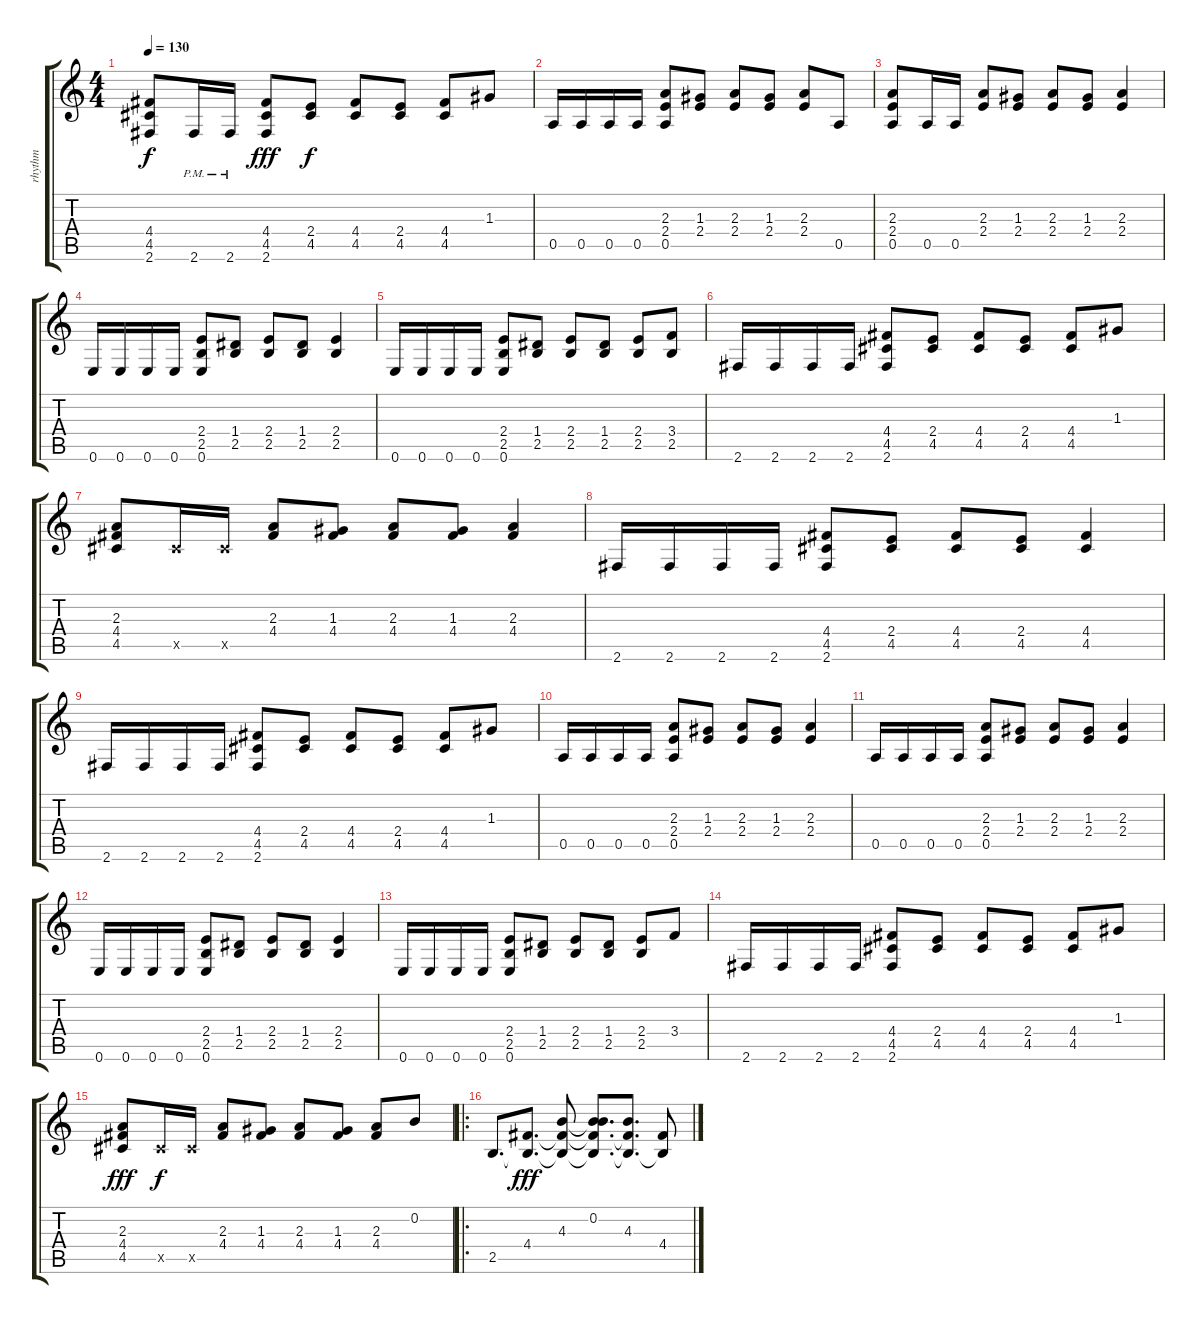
\track ("rhythm" "rhythm") {solo instrument distortionguitar}
\staff {score tabs}
\tuning (E4 B3 G3 D3 A2 E2) {hide}
\ts (4 4)
\tempo 130
\clef g2
\ks c
(4.4 4.5 2.6).8{dy f} 2.6{pm}.16 2.6{pm}.16 (4.4 4.5 2.6).8{dy fff} (2.4 4.5).8{dy f} (4.4 4.5).8 (2.4 4.5).8 (4.4 4.5).8 1.3.8 |
0.5.16 0.5.16 0.5.16 0.5.16 (2.3 2.4 0.5).8 (1.3 2.4).8 (2.3 2.4).8 (1.3 2.4).8 (2.3 2.4).8 0.5.8 |
(2.3 2.4 0.5).8 0.5.16 0.5.16 (2.3 2.4).8 (1.3 2.4).8 (2.3 2.4).8 (1.3 2.4).8 (2.3 2.4).4 |
0.6.16 0.6.16 0.6.16 0.6.16 (2.4 2.5 0.6).8 (1.4 2.5).8 (2.4 2.5).8 (1.4 2.5).8 (2.4 2.5).4 |
0.6.16 0.6.16 0.6.16 0.6.16 (2.4 2.5 0.6).8 (1.4 2.5).8 (2.4 2.5).8 (1.4 2.5).8 (2.4 2.5).8 (3.4 2.5).8 |
2.6.16 2.6.16 2.6.16 2.6.16 (4.4 4.5 2.6).8 (2.4 4.5).8 (4.4 4.5).8 (2.4 4.5).8 (4.4 4.5).8 1.3.8 |
(2.3 4.4 4.5).8 4.5{x}.16 4.5{x}.16 (2.3 4.4).8 (1.3 4.4).8 (2.3 4.4).8 (1.3 4.4).8 (2.3 4.4).4 |
2.6.16 2.6.16 2.6.16 2.6.16 (4.4 4.5 2.6).8 (2.4 4.5).8 (4.4 4.5).8 (2.4 4.5).8 (4.4 4.5).4 |
2.6.16 2.6.16 2.6.16 2.6.16 (4.4 4.5 2.6).8 (2.4 4.5).8 (4.4 4.5).8 (2.4 4.5).8 (4.4 4.5).8 1.3.8 |
0.5.16 0.5.16 0.5.16 0.5.16 (2.3 2.4 0.5).8 (1.3 2.4).8 (2.3 2.4).8 (1.3 2.4).8 (2.3 2.4).4 |
0.5.16 0.5.16 0.5.16 0.5.16 (2.3 2.4 0.5).8 (1.3 2.4).8 (2.3 2.4).8 (1.3 2.4).8 (2.3 2.4).4 |
0.6.16 0.6.16 0.6.16 0.6.16 (2.4 2.5 0.6).8 (1.4 2.5).8 (2.4 2.5).8 (1.4 2.5).8 (2.4 2.5).4 |
0.6.16 0.6.16 0.6.16 0.6.16 (2.4 2.5 0.6).8 (1.4 2.5).8 (2.4 2.5).8 (1.4 2.5).8 (2.4 2.5).8 3.4.8 |
2.6.16 2.6.16 2.6.16 2.6.16 (4.4 4.5 2.6).8 (2.4 4.5).8 (4.4 4.5).8 (2.4 4.5).8 (4.4 4.5).8 1.3.8 |
(2.3 4.4 4.5).8{dy fff} 4.5{x}.16{dy f} 4.5{x}.16 (2.3 4.4).8 (1.3 4.4).8 (2.3 4.4).8 (1.3 4.4).8 (2.3 4.4).8 0.2.8 |
\ro
2.5.8{d} (4.4 2.5{t}).8{d dy fff} (4.3 4.4{t} 2.5{t}).8 (0.2 4.3{t} 4.4{t} 2.5{t}).8{d} (4.3 4.4{t} 2.5{t}).8{d} (4.4 2.5{t}).8
